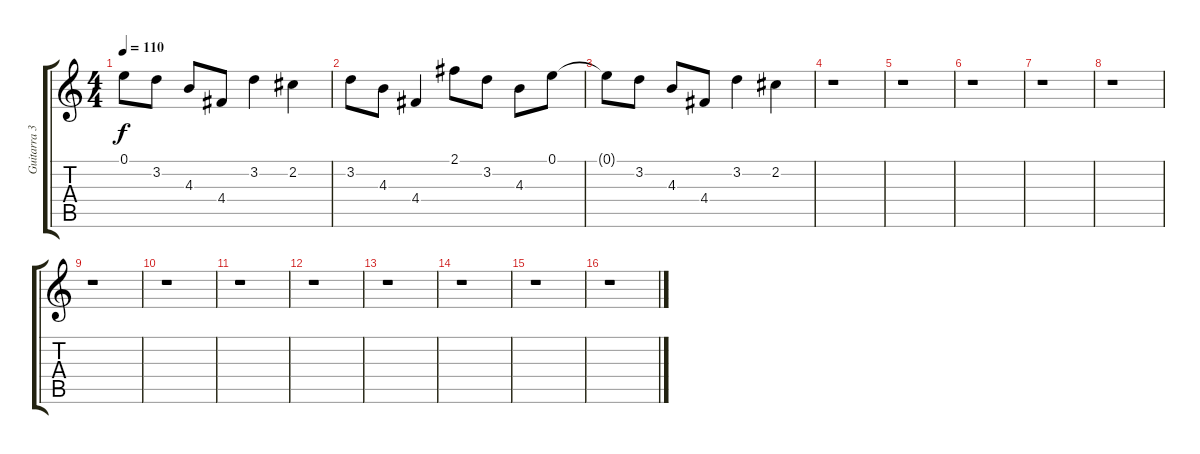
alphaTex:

\track ("Guitarra 3" "Guitarra 3") {instrument acousticguitarsteel}
\staff {score tabs}
\tuning (E4 B3 G3 D3 A2 E2) {hide}
\ts (4 4)
\tempo 110
\clef g2
\ks c
0.1{t}.8{dy f} 3.2.8 4.3.8 4.4.8 3.2.4 2.2.4 |
3.2.8 4.3.8 4.4.4 2.1.8 3.2.8 4.3.8 0.1.8 |
0.1{t}.8 3.2.8 4.3.8 4.4.8 3.2.4 2.2.4 |
r.1 |
r.1 |
r.1 |
r.1 |
r.1 |
r.1 |
r.1 |
r.1 |
r.1 |
r.1 |
r.1 |
r.1 |
r.1
